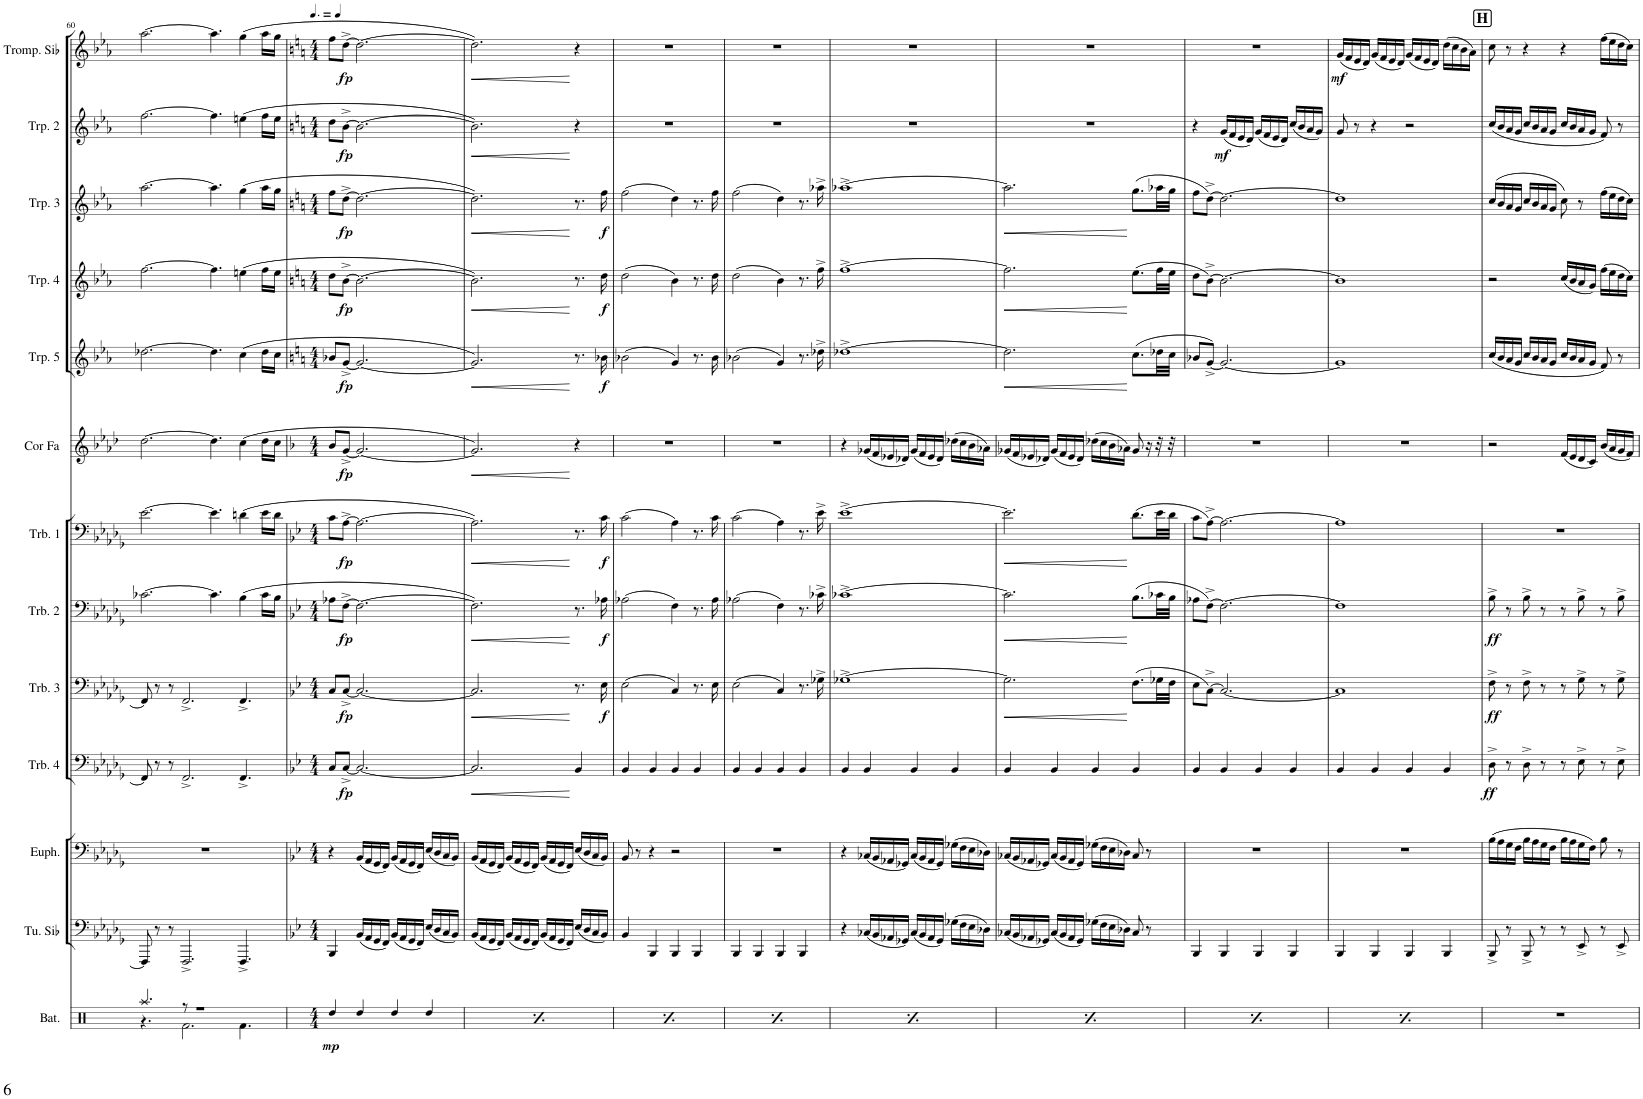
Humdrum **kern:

**kern	**dynam	**kern	**kern	**kern	**dynam	**kern	**dynam	**kern	**dynam	**kern	**dynam	**kern	**dynam	**kern	**dynam	**kern	**dynam	**kern	**dynam	**kern	**dynam	**kern	**dynam
*part13	*part13	*part12	*part11	*part10	*part10	*part9	*part9	*part8	*part8	*part7	*part7	*part6	*part6	*part5	*part5	*part4	*part4	*part3	*part3	*part2	*part2	*part1	*part1
*staff13	*staff13	*staff12	*staff11	*staff10	*staff10	*staff9	*staff9	*staff8	*staff8	*staff7	*staff7	*staff6	*staff6	*staff5	*staff5	*staff4	*staff4	*staff3	*staff3	*staff2	*staff2	*staff1	*staff1
*I"Batterie	*	*I"Tuba en Sib	*I"Euphonium	*I"Trombone 4	*	*I"Trombone 3	*	*I"Trombone 2	*	*I"Trombone 1	*	*I"Cor en Fa	*	*I"Trompette 5	*	*I"Trompette 4	*	*I"Trompette 3	*	*I"Trompette 2	*	*I"Trompette 1	*
*I'Bat.	*	*I'Tu. Sib	*I'Euph.	*I'Trb. 4	*	*I'Trb. 3	*	*I'Trb. 2	*	*I'Trb. 1	*	*I'Cor Fa	*	*I'Trp. 5	*	*I'Trp. 4	*	*I'Trp. 3	*	*I'Trp. 2	*	*I'Trp. 1	*
!!LO:PB:g=z
*clefX	*	*clefF4	*clefF4	*clefF4	*	*clefF4	*	*clefF4	*	*clefF4	*	*clefG2	*	*clefG2	*	*clefG2	*	*clefG2	*	*clefG2	*	*clefG2	*
*	*	*	*	*	*	*	*	*	*	*	*	*Trd4c7	*	*Trd1c2	*	*Trd1c2	*	*Trd1c2	*	*Trd1c2	*	*Trd1c2	*
*k[b-e-a-]	*	*k[b-e-a-d-g-]	*k[b-e-a-d-g-]	*k[b-e-a-d-g-]	*	*k[b-e-a-d-g-]	*	*k[b-e-a-d-g-]	*	*k[b-e-a-d-g-]	*	*k[b-e-a-d-]	*	*k[b-e-a-]	*	*k[b-e-a-]	*	*k[b-e-a-]	*	*k[b-e-a-]	*	*k[b-e-a-]	*
*M12/8	*	*M12/8	*M12/8	*M12/8	*	*M12/8	*	*M12/8	*	*M12/8	*	*M12/8	*	*M12/8	*	*M12/8	*	*M12/8	*	*M12/8	*	*M12/8	*
=60	=60	=60	=60	=60	=60	=60	=60	=60	=60	=60	=60	=60	=60	=60	=60	=60	=60	=60	=60	=60	=60	=60	=60
*^	*	*	*	*	*	*	*	*	*	*	*	*	*	*	*	*	*	*	*	*	*	*	*
4.Raa/	4.r	.	8FFF/]	1.r	8FF/]	.	8FF/]	.	[2.c-X\	.	[2.e-\	.	[2.dd-\	.	[2.dd-X\	.	[2.ff\	.	[2.aa-\	.	[2.ff\	.	[2.aa-\	.
.	.	.	8r	.	8r	.	8r	.	.	.	.	.	.	.	.	.	.	.	.	.	.	.	.	.
.	.	.	8r	.	8r	.	8r	.	.	.	.	.	.	.	.	.	.	.	.	.	.	.	.	.
8r	2.Rf\	.	2.FFF^/	.	2.FF^/	.	2.FF^/	.	.	.	.	.	.	.	.	.	.	.	.	.	.	.	.	.
1r	.	.	.	.	.	.	.	.	.	.	.	.	.	.	.	.	.	.	.	.	.	.	.	.
.	.	.	.	.	.	.	.	.	4.c-\]	.	4.e-\]	.	4.dd-\]	.	4.dd-\]	.	4.ff\]	.	4.aa-\]	.	4.ff\]	.	4.aa-\]	.
.	4.Rf\	.	4.FFF^/	.	4.FF^/	.	4.FF^/	.	(4B-\	.	(4dn\	.	(4cc\	.	(4cc\	.	(4een\	.	(4gg\	.	(4een\	.	(4gg\	.
.	.	.	.	.	.	.	.	.	16c-\LL	.	16e-\LL	.	16dd-\LL	.	16dd-\LL	.	16ff\LL	.	16aa-\LL	.	16ff\LL	.	16aa-\LL	.
.	.	.	.	.	.	.	.	.	16B-\JJ	.	16d\JJ	.	16cc\JJ	.	16cc\JJ	.	16ee\JJ	.	16gg\JJ	.	16ee\JJ	.	16gg\JJ	.
*v	*v	*	*	*	*	*	*	*	*	*	*	*	*	*	*	*	*	*	*	*	*	*	*	*
=61	=61	=61	=61	=61	=61	=61	=61	=61	=61	=61	=61	=61	=61	=61	=61	=61	=61	=61	=61	=61	=61	=61	=61
*	*	*k[b-e-]	*k[b-e-]	*k[b-e-]	*	*k[b-e-]	*	*k[b-e-]	*	*k[b-e-]	*	*k[b-]	*	*k[]	*	*k[]	*	*k[]	*	*k[]	*	*k[]	*
*M4/4	*	*M4/4	*M4/4	*M4/4	*	*M4/4	*	*M4/4	*	*M4/4	*	*M4/4	*	*M4/4	*	*M4/4	*	*M4/4	*	*M4/4	*	*M4/4	*
!	!LO:DY:b	!	!	!	!	!	!	!	!	!	!	!	!	!	!	!	!	!	!	!	!	!	!
4Rdd/	mp	4BBB-/	4r	8C/L	.	8C/L	.	8A-X\L	.	8c\L	.	8b-/L	.	8b-X/L	.	8dd\L	.	8ff\L	.	8dd\L	.	8ff\L	.
!	!	!	!	!	!LO:DY:b	!	!LO:DY:b	!	!LO:DY:b	!	!LO:DY:b	!	!LO:DY:b	!	!LO:DY:b	!	!LO:DY:b	!	!LO:DY:b	!	!LO:DY:b	!	!LO:DY:b
.	.	.	.	[8C^/J	fp	[8C^/J	fp	[8F^\J	fp	[8A^\J	fp	[8g^/J	fp	[8g^/J	fp	[8b^\J	fp	[8dd^\J	fp	[8b^\J	fp	[8dd^\J	fp
4Rdd/	.	(16BB-/LL	(16BB-/LL	2.C/_	.	2.C/_	.	2.F\_	.	2.A\_	.	2.g/_	.	2.g/_	.	2.b\_	.	2.dd\_	.	2.b\_	.	2.dd\_	.
.	.	16AA/	16AA/	.	.	.	.	.	.	.	.	.	.	.	.	.	.	.	.	.	.	.	.
.	.	16GG/	16GG/	.	.	.	.	.	.	.	.	.	.	.	.	.	.	.	.	.	.	.	.
.	.	16FF/JJ)	16FF/JJ)	.	.	.	.	.	.	.	.	.	.	.	.	.	.	.	.	.	.	.	.
4Rdd/	.	(16BB-/LL	(16BB-/LL	.	.	.	.	.	.	.	.	.	.	.	.	.	.	.	.	.	.	.	.
.	.	16AA/	16AA/	.	.	.	.	.	.	.	.	.	.	.	.	.	.	.	.	.	.	.	.
.	.	16GG/	16GG/	.	.	.	.	.	.	.	.	.	.	.	.	.	.	.	.	.	.	.	.
.	.	16FF/JJ)	16FF/JJ)	.	.	.	.	.	.	.	.	.	.	.	.	.	.	.	.	.	.	.	.
4Rdd/	.	(16E-/LL	(16E-/LL	.	.	.	.	.	.	.	.	.	.	.	.	.	.	.	.	.	.	.	.
.	.	16D/	16D/	.	.	.	.	.	.	.	.	.	.	.	.	.	.	.	.	.	.	.	.
.	.	16C/	16C/	.	.	.	.	.	.	.	.	.	.	.	.	.	.	.	.	.	.	.	.
.	.	16BB-/JJ)	16BB-/JJ)	.	.	.	.	.	.	.	.	.	.	.	.	.	.	.	.	.	.	.	.
=62	=62	=62	=62	=62	=62	=62	=62	=62	=62	=62	=62	=62	=62	=62	=62	=62	=62	=62	=62	=62	=62	=62	=62
!	!LO:DY:b	!	!	!	!LO:HP:b	!	!LO:HP:b	!	!LO:HP:b	!	!LO:HP:b	!	!LO:HP:b	!	!LO:HP:b	!	!LO:HP:b	!	!LO:HP:b	!	!LO:HP:b	!	!LO:HP:b
4Rdd/	mp	(16BB-/LL	(16BB-/LL	2.C/]	<	2.C/]	<	2.F\])	<	2.A\])	<	2.g/])	<	2.g/])	<	2.b\])	<	2.dd\])	<	2.b\])	<	2.dd\])	<
.	.	16AA/	16AA/	.	.	.	.	.	.	.	.	.	.	.	.	.	.	.	.	.	.	.	.
.	.	16GG/	16GG/	.	.	.	.	.	.	.	.	.	.	.	.	.	.	.	.	.	.	.	.
.	.	16FF/JJ)	16FF/JJ)	.	.	.	.	.	.	.	.	.	.	.	.	.	.	.	.	.	.	.	.
4Rdd/	.	(16BB-/LL	(16BB-/LL	.	.	.	.	.	.	.	.	.	.	.	.	.	.	.	.	.	.	.	.
.	.	16AA/	16AA/	.	.	.	.	.	.	.	.	.	.	.	.	.	.	.	.	.	.	.	.
.	.	16GG/	16GG/	.	.	.	.	.	.	.	.	.	.	.	.	.	.	.	.	.	.	.	.
.	.	16FF/JJ)	16FF/JJ)	.	.	.	.	.	.	.	.	.	.	.	.	.	.	.	.	.	.	.	.
4Rdd/	.	(16BB-/LL	(16BB-/LL	.	.	.	.	.	.	.	.	.	.	.	.	.	.	.	.	.	.	.	.
.	.	16AA/	16AA/	.	.	.	.	.	.	.	.	.	.	.	.	.	.	.	.	.	.	.	.
.	.	16GG/	16GG/	.	.	.	.	.	.	.	.	.	.	.	.	.	.	.	.	.	.	.	.
.	.	16FF/JJ)	16FF/JJ)	.	.	.	.	.	.	.	.	.	.	.	.	.	.	.	.	.	.	.	.
4Rdd/	.	(16E-/LL	(16E-/LL	4BB-/	[	8.r	[	8.r	[	8.r	[	4r	[	8.r	[	8.r	[	8.r	[	4r	[	4r	[
.	.	16D/	16D/	.	.	.	.	.	.	.	.	.	.	.	.	.	.	.	.	.	.	.	.
.	.	16C/	16C/	.	.	.	.	.	.	.	.	.	.	.	.	.	.	.	.	.	.	.	.
!	!	!	!	!	!	!	!LO:DY:b	!	!LO:DY:b	!	!LO:DY:b	!	!	!	!LO:DY:b	!	!LO:DY:b	!	!LO:DY:b	!	!	!	!
.	.	16BB-/JJ)	16BB-/JJ)	.	.	16E-\	f	16A-X\	f	16c\	f	.	.	16b-X\	f	16dd\	f	16ff\	f	.	.	.	.
=63	=63	=63	=63	=63	=63	=63	=63	=63	=63	=63	=63	=63	=63	=63	=63	=63	=63	=63	=63	=63	=63	=63	=63
!	!LO:DY:b	!	!	!	!	!	!	!	!	!	!	!	!	!	!	!	!	!	!	!	!	!	!
4Rdd/	mp	4BB-/	8BB-/	4BB-/	.	(2E-\	.	(2A-X\	.	(2c\	.	1r	.	(2b-X\	.	(2dd\	.	(2ff\	.	1r	.	1r	.
.	.	.	8r	.	.	.	.	.	.	.	.	.	.	.	.	.	.	.	.	.	.	.	.
4Rdd/	.	4BBB-/	4r	4BB-/	.	.	.	.	.	.	.	.	.	.	.	.	.	.	.	.	.	.	.
4Rdd/	.	4BBB-/	2r	4BB-/	.	4C/)	.	4F\)	.	4A\)	.	.	.	4g/)	.	4b\)	.	4dd\)	.	.	.	.	.
4Rdd/	.	4BBB-/	.	4BB-/	.	8.r	.	8.r	.	8.r	.	.	.	8.r	.	8.r	.	8.r	.	.	.	.	.
.	.	.	.	.	.	16E-\	.	16A-\	.	16c\	.	.	.	16b-\	.	16dd\	.	16ff\	.	.	.	.	.
=64	=64	=64	=64	=64	=64	=64	=64	=64	=64	=64	=64	=64	=64	=64	=64	=64	=64	=64	=64	=64	=64	=64	=64
!	!LO:DY:b	!	!	!	!	!	!	!	!	!	!	!	!	!	!	!	!	!	!	!	!	!	!
4Rdd/	mp	4BBB-/	1r	4BB-/	.	(2E-\	.	(2A-X\	.	(2c\	.	1r	.	(2b-X\	.	(2dd\	.	(2ff\	.	1r	.	1r	.
4Rdd/	.	4BBB-/	.	4BB-/	.	.	.	.	.	.	.	.	.	.	.	.	.	.	.	.	.	.	.
4Rdd/	.	4BBB-/	.	4BB-/	.	4C/)	.	4F\)	.	4A\)	.	.	.	4g/)	.	4b\)	.	4dd\)	.	.	.	.	.
4Rdd/	.	4BBB-/	.	4BB-/	.	8.r	.	8.r	.	8.r	.	.	.	8.r	.	8.r	.	8.r	.	.	.	.	.
.	.	.	.	.	.	16G-X^\	.	16c-X^\	.	16e-^\	.	.	.	16dd-X^\	.	16ff^\	.	16aa-X^\	.	.	.	.	.
=65	=65	=65	=65	=65	=65	=65	=65	=65	=65	=65	=65	=65	=65	=65	=65	=65	=65	=65	=65	=65	=65	=65	=65
!	!LO:DY:b	!	!	!	!	!	!	!	!	!	!	!	!	!	!	!	!	!	!	!	!	!	!
4Rdd/	mp	4r	4r	4BB-/	.	[1G-X^	.	[1c-X^	.	[1e-^	.	4r	.	[1dd-X^	.	[1ff^	.	[1aa-X^	.	1r	.	1r	.
4Rdd/	.	(16C-X/LL	(16C-X/LL	4BB-/	.	.	.	.	.	.	.	(16g-X/LL	.	.	.	.	.	.	.	.	.	.	.
.	.	16BB-/	16BB-/	.	.	.	.	.	.	.	.	16f/	.	.	.	.	.	.	.	.	.	.	.
.	.	16AA-X/	16AA-X/	.	.	.	.	.	.	.	.	16e-X/	.	.	.	.	.	.	.	.	.	.	.
.	.	16GG-X/JJ)	16GG-X/JJ)	.	.	.	.	.	.	.	.	16d-X/JJ)	.	.	.	.	.	.	.	.	.	.	.
4Rdd/	.	(16C-/LL	(16C-/LL	4BB-/	.	.	.	.	.	.	.	(16g-/LL	.	.	.	.	.	.	.	.	.	.	.
.	.	16BB-/	16BB-/	.	.	.	.	.	.	.	.	16f/	.	.	.	.	.	.	.	.	.	.	.
.	.	16AA-/	16AA-/	.	.	.	.	.	.	.	.	16e-/	.	.	.	.	.	.	.	.	.	.	.
.	.	16GG-/JJ)	16GG-/JJ)	.	.	.	.	.	.	.	.	16d-/JJ)	.	.	.	.	.	.	.	.	.	.	.
4Rdd/	.	(16G-X\LL	(16G-X\LL	4BB-/	.	.	.	.	.	.	.	(16dd-X\LL	.	.	.	.	.	.	.	.	.	.	.
.	.	16F\	16F\	.	.	.	.	.	.	.	.	16cc\	.	.	.	.	.	.	.	.	.	.	.
.	.	16E-\	16E-\	.	.	.	.	.	.	.	.	16b-\	.	.	.	.	.	.	.	.	.	.	.
.	.	16D-X\JJ)	16D-X\JJ)	.	.	.	.	.	.	.	.	16a-X\JJ)	.	.	.	.	.	.	.	.	.	.	.
=66	=66	=66	=66	=66	=66	=66	=66	=66	=66	=66	=66	=66	=66	=66	=66	=66	=66	=66	=66	=66	=66	=66	=66
!	!LO:DY:b	!	!	!	!	!	!LO:HP:b	!	!LO:HP:b	!	!LO:HP:b	!	!	!	!LO:HP:b	!	!LO:HP:b	!	!LO:HP:b	!	!	!	!
4Rdd/	mp	(16C-X/LL	(16C-X/LL	4BB-/	.	2.G-\]	<	2.c-\]	<	2.e-\]	<	(16g-X/LL	.	2.dd-\]	<	2.ff\]	<	2.aa-\]	<	1r	.	1r	.
.	.	16BB-/	16BB-/	.	.	.	.	.	.	.	.	16f/	.	.	.	.	.	.	.	.	.	.	.
.	.	16AA-X/	16AA-X/	.	.	.	.	.	.	.	.	16e-X/	.	.	.	.	.	.	.	.	.	.	.
.	.	16GG-X/JJ)	16GG-X/JJ)	.	.	.	.	.	.	.	.	16d-X/JJ)	.	.	.	.	.	.	.	.	.	.	.
4Rdd/	.	(16C-/LL	(16C-/LL	4BB-/	.	.	.	.	.	.	.	(16g-/LL	.	.	.	.	.	.	.	.	.	.	.
.	.	16BB-/	16BB-/	.	.	.	.	.	.	.	.	16f/	.	.	.	.	.	.	.	.	.	.	.
.	.	16AA-/	16AA-/	.	.	.	.	.	.	.	.	16e-/	.	.	.	.	.	.	.	.	.	.	.
.	.	16GG-/JJ)	16GG-/JJ)	.	.	.	.	.	.	.	.	16d-/JJ)	.	.	.	.	.	.	.	.	.	.	.
4Rdd/	.	(16G-X\LL	(16G-X\LL	4BB-/	.	.	.	.	.	.	.	(16dd-X\LL	.	.	.	.	.	.	.	.	.	.	.
.	.	16F\	16F\	.	.	.	.	.	.	.	.	16cc\	.	.	.	.	.	.	.	.	.	.	.
.	.	16E-\	16E-\	.	.	.	.	.	.	.	.	16b-\	.	.	.	.	.	.	.	.	.	.	.
.	.	16D-X\JJ)	16D-X\JJ)	.	.	.	.	.	.	.	.	16a-X\JJ)	.	.	.	.	.	.	.	.	.	.	.
4Rdd/	.	8C-/	8C-/	4BB-/	.	(8.F\L	[	(8.B-\L	[	(8.d\L	[	8g-/	.	(8.cc\L	[	(8.ee\L	[	(8.gg\L	[	.	.	.	.
.	.	8r	8r	.	.	.	.	.	.	.	.	16r	.	.	.	.	.	.	.	.	.	.	.
.	.	.	.	.	.	32G-X\LL	.	32c-X\LL	.	32e-\LL	.	32r	.	32dd-X\LL	.	32ff\LL	.	32aa-X\LL	.	.	.	.	.
.	.	.	.	.	.	32F\JJJ	.	32B-\JJJ	.	32d\JJJ	.	32r	.	32cc\JJJ	.	32ee\JJJ	.	32gg\JJJ	.	.	.	.	.
=67	=67	=67	=67	=67	=67	=67	=67	=67	=67	=67	=67	=67	=67	=67	=67	=67	=67	=67	=67	=67	=67	=67	=67
!	!LO:DY:b	!	!	!	!	!	!	!	!	!	!	!	!	!	!	!	!	!	!	!	!	!	!
4Rdd/	mp	4BBB-/	1r	4BB-/	.	8E-\L	.	8A-X\L	.	8c\L	.	1r	.	8b-X/L	.	8dd\L	.	8ff\L	.	4r	.	1r	.
.	.	.	.	.	.	[8C^\J)	.	[8F^\J)	.	[8A^\J)	.	.	.	[8g^/J)	.	[8b^\J)	.	[8dd^\J)	.	.	.	.	.
!	!	!	!	!	!	!	!	!	!	!	!	!	!	!	!	!	!	!	!	!	!LO:DY:b	!	!
4Rdd/	.	4BBB-/	.	4BB-/	.	2.C/_	.	2.F\_	.	2.A\_	.	.	.	2.g/_	.	2.b\_	.	2.dd\_	.	(16g/LL	mf	.	.
.	.	.	.	.	.	.	.	.	.	.	.	.	.	.	.	.	.	.	.	16f/	.	.	.
.	.	.	.	.	.	.	.	.	.	.	.	.	.	.	.	.	.	.	.	16e/	.	.	.
.	.	.	.	.	.	.	.	.	.	.	.	.	.	.	.	.	.	.	.	16d/JJ)	.	.	.
4Rdd/	.	4BBB-/	.	4BB-/	.	.	.	.	.	.	.	.	.	.	.	.	.	.	.	(16g/LL	.	.	.
.	.	.	.	.	.	.	.	.	.	.	.	.	.	.	.	.	.	.	.	16f/	.	.	.
.	.	.	.	.	.	.	.	.	.	.	.	.	.	.	.	.	.	.	.	16e/	.	.	.
.	.	.	.	.	.	.	.	.	.	.	.	.	.	.	.	.	.	.	.	16d/JJ)	.	.	.
4Rdd/	.	4BBB-/	.	4BB-/	.	.	.	.	.	.	.	.	.	.	.	.	.	.	.	(16cc/LL	.	.	.
.	.	.	.	.	.	.	.	.	.	.	.	.	.	.	.	.	.	.	.	16b/	.	.	.
.	.	.	.	.	.	.	.	.	.	.	.	.	.	.	.	.	.	.	.	16a/	.	.	.
.	.	.	.	.	.	.	.	.	.	.	.	.	.	.	.	.	.	.	.	16g/JJ)	.	.	.
=68	=68	=68	=68	=68	=68	=68	=68	=68	=68	=68	=68	=68	=68	=68	=68	=68	=68	=68	=68	=68	=68	=68	=68
!	!LO:DY:b	!	!	!	!	!	!	!	!	!	!	!	!	!	!	!	!	!	!	!	!	!	!LO:DY:b
4Rdd/	mp	4BBB-/	1r	4BB-/	.	1C]	.	1F]	.	1A]	.	1r	.	1g]	.	1b]	.	1dd]	.	8g/	.	(16g/LL	mf
.	.	.	.	.	.	.	.	.	.	.	.	.	.	.	.	.	.	.	.	.	.	16f/	.
.	.	.	.	.	.	.	.	.	.	.	.	.	.	.	.	.	.	.	.	8r	.	16e/	.
.	.	.	.	.	.	.	.	.	.	.	.	.	.	.	.	.	.	.	.	.	.	16d/JJ)	.
4Rdd/	.	4BBB-/	.	4BB-/	.	.	.	.	.	.	.	.	.	.	.	.	.	.	.	4r	.	(16g/LL	.
.	.	.	.	.	.	.	.	.	.	.	.	.	.	.	.	.	.	.	.	.	.	16f/	.
.	.	.	.	.	.	.	.	.	.	.	.	.	.	.	.	.	.	.	.	.	.	16e/	.
.	.	.	.	.	.	.	.	.	.	.	.	.	.	.	.	.	.	.	.	.	.	16d/JJ)	.
4Rdd/	.	4BBB-/	.	4BB-/	.	.	.	.	.	.	.	.	.	.	.	.	.	.	.	2r	.	(16g/LL	.
.	.	.	.	.	.	.	.	.	.	.	.	.	.	.	.	.	.	.	.	.	.	16f/	.
.	.	.	.	.	.	.	.	.	.	.	.	.	.	.	.	.	.	.	.	.	.	16e/	.
.	.	.	.	.	.	.	.	.	.	.	.	.	.	.	.	.	.	.	.	.	.	16d/JJ)	.
4Rdd/	.	4BBB-/	.	4BB-/	.	.	.	.	.	.	.	.	.	.	.	.	.	.	.	.	.	(16dd\LL	.
.	.	.	.	.	.	.	.	.	.	.	.	.	.	.	.	.	.	.	.	.	.	16cc\	.
.	.	.	.	.	.	.	.	.	.	.	.	.	.	.	.	.	.	.	.	.	.	16b\	.
.	.	.	.	.	.	.	.	.	.	.	.	.	.	.	.	.	.	.	.	.	.	16a\JJ)	.
!!LO:REH:place=s1:a:B:cj:fs=14:t=H
=69	=69	=69	=69	=69	=69	=69	=69	=69	=69	=69	=69	=69	=69	=69	=69	=69	=69	=69	=69	=69	=69	=69	=69
!	!	!	!	!	!LO:DY:b	!	!LO:DY:b	!	!LO:DY:b	!	!	!	!	!	!	!	!	!	!	!	!	!	!
1r	.	8BBB-^/	(16B-\LL	8D^\	ff	8F^\	ff	8B-^\	ff	1r	.	2r	.	(16cc/LL	.	2r	.	(16cc/LL	.	(16cc/LL	.	8cc\	.
.	.	.	16A\	.	.	.	.	.	.	.	.	.	.	16b/	.	.	.	16b/	.	16b/	.	.	.
.	.	8r	16G\	8r	.	8r	.	8r	.	.	.	.	.	16a/	.	.	.	16a/	.	16a/	.	8r	.
.	.	.	16F\JJ	.	.	.	.	.	.	.	.	.	.	16g/JJ	.	.	.	16g/JJ	.	16g/JJ	.	.	.
.	.	8BBB-^/	16B-\LL	8D^\	.	8F^\	.	8B-^\	.	.	.	.	.	16cc/LL	.	.	.	16cc/LL	.	16cc/LL	.	4r	.
.	.	.	16A\	.	.	.	.	.	.	.	.	.	.	16b/	.	.	.	16b/	.	16b/	.	.	.
.	.	8r	16G\	8r	.	8r	.	8r	.	.	.	.	.	16a/	.	.	.	16a/	.	16a/	.	.	.
.	.	.	16F\JJ	.	.	.	.	.	.	.	.	.	.	16g/JJ	.	.	.	16g/JJ	.	16g/JJ	.	.	.
.	.	8r	16B-\LL	8r	.	8r	.	8r	.	.	.	(16f/LL	.	16cc/LL	.	(16cc/LL	.	8cc\)	.	16cc/LL	.	4r	.
.	.	.	16A\	.	.	.	.	.	.	.	.	16e/	.	16b/	.	16b/	.	.	.	16b/	.	.	.
.	.	8EE-^/	16G\	8E-^\	.	8G^\	.	8B-^\	.	.	.	16d/	.	16a/	.	16a/	.	8r	.	16a/	.	.	.
.	.	.	16F\JJ)	.	.	.	.	.	.	.	.	16c/JJ)	.	16g/JJ	.	16g/JJ)	.	.	.	16g/JJ	.	.	.
.	.	8r	8B-\	8r	.	8r	.	8r	.	.	.	(16b-/LL	.	8f/)	.	(16ff\LL	.	(16ff\LL	.	8f/)	.	(16ff\LL	.
.	.	.	.	.	.	.	.	.	.	.	.	16a/	.	.	.	16ee\	.	16ee\	.	.	.	16ee\	.
.	.	8EE-^/	8r	8E-^\	.	8G^\	.	8B-^\	.	.	.	16g/	.	8r	.	16dd\	.	16dd\	.	8r	.	16dd\	.
.	.	.	.	.	.	.	.	.	.	.	.	16f/JJ)	.	.	.	16cc\JJ)	.	16cc\JJ)	.	.	.	16cc\JJ)	.
=	=	=	=	=	=	=	=	=	=	=	=	=	=	=	=	=	=	=	=	=	=	=	=
*-	*-	*-	*-	*-	*-	*-	*-	*-	*-	*-	*-	*-	*-	*-	*-	*-	*-	*-	*-	*-	*-	*-	*-
